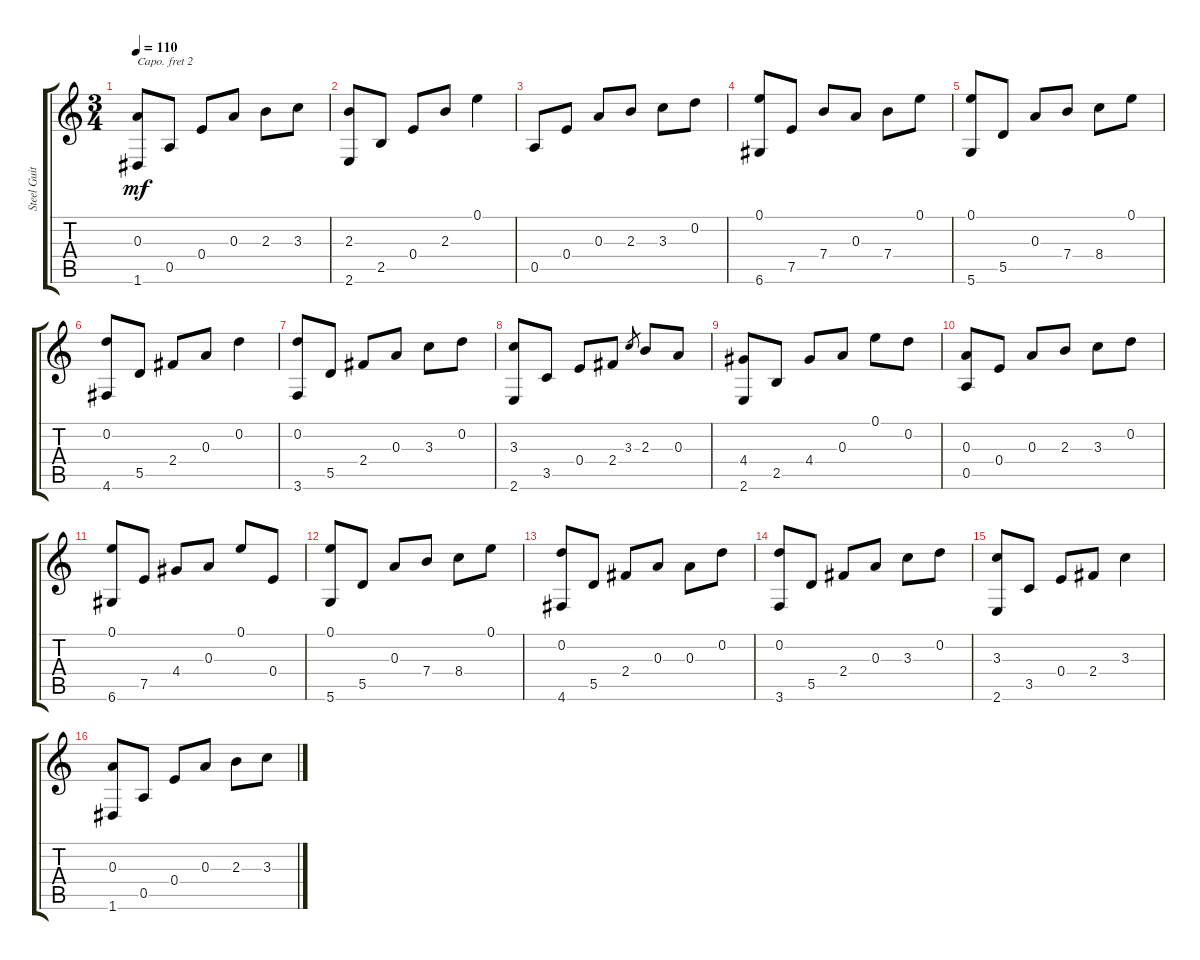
\track ("Steel Guitar" "Steel Guit") {instrument acousticguitarsteel}
\staff {score tabs}
\capo 2
\tuning (D4 C4 G3 D3 G2 C2) {hide}
\ts (3 4)
\tempo 110
\clef g2
\ks c
(0.3 1.6).8{dy mf} 0.5.8 0.4.8 0.3.8 2.3.8 3.3.8 |
(2.3 2.6).8 2.5.8 0.4.8 2.3.8 0.1.4 |
0.5.8 0.4.8 0.3.8 2.3.8 3.3.8 0.2.8 |
(0.1 6.6).8 7.5.8 7.4.8 0.3.8 7.4.8 0.1.8 |
(0.1 5.6).8 5.5.8 0.3.8 7.4.8 8.4.8 0.1.8 |
(0.2 4.6).8 5.5.8 2.4.8 0.3.8 0.2.4 |
(0.2 3.6).8 5.5.8 2.4.8 0.3.8 3.3.8 0.2.8 |
(3.3 2.6).8 3.5.8 0.4.8 2.4.8 3.3.8{gr} 2.3.8 0.3.8 |
(4.4 2.6).8 2.5.8 4.4.8 0.3.8 0.1.8 0.2.8 |
(0.3 0.5).8 0.4.8 0.3.8 2.3.8 3.3.8 0.2.8 |
(0.1 6.6).8 7.5.8 4.4.8 0.3.8 0.1.8 0.4.8 |
(0.1 5.6).8 5.5.8 0.3.8 7.4.8 8.4.8 0.1.8 |
(0.2 4.6).8 5.5.8 2.4.8 0.3.8 0.3.8 0.2.8 |
(0.2 3.6).8 5.5.8 2.4.8 0.3.8 3.3.8 0.2.8 |
(3.3 2.6).8 3.5.8 0.4.8 2.4.8 3.3.4 |
(0.3 1.6).8 0.5.8 0.4.8 0.3.8 2.3.8 3.3.8
